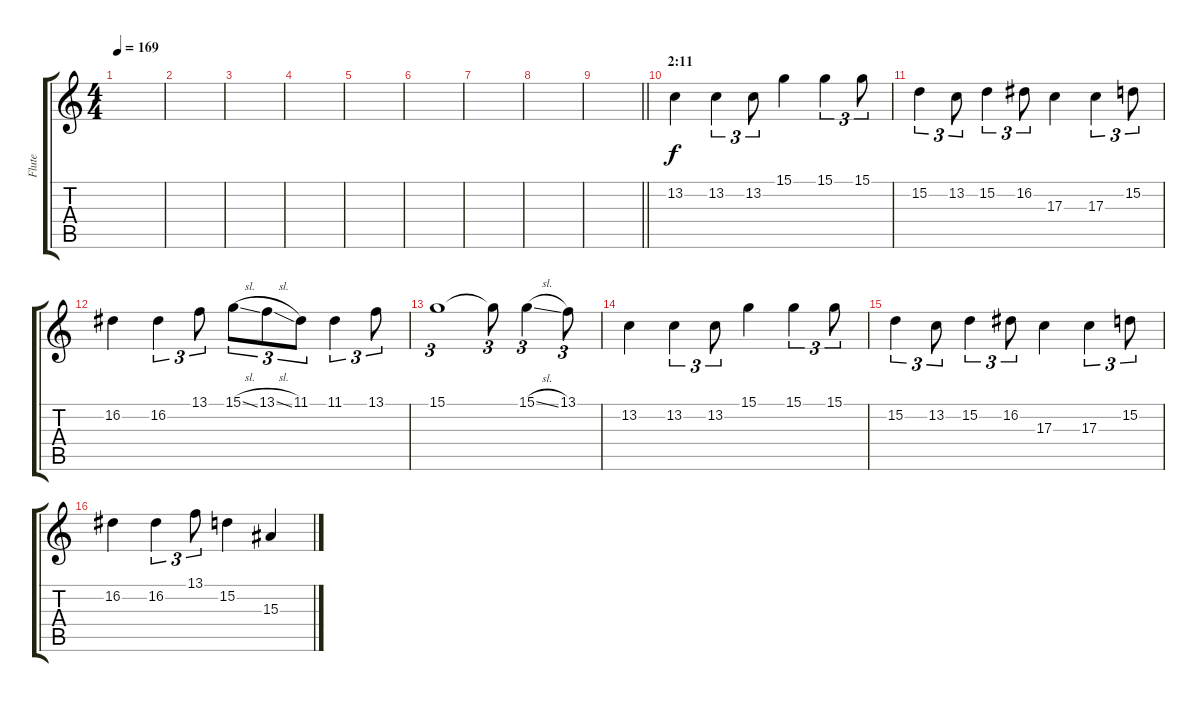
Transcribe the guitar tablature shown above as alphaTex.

\track ("Flute" "Flute") {instrument flute}
\staff {score tabs}
\tuning (E4 B3 G3 D3 A2 E2) {hide}
\ts (4 4)
\tempo 169
\clef g2
\ks c
|
|
|
|
|
|
|
|
\barLineRight lightlight
|
\section ("" "2:11")
13.2.4 13.2.4{tu (3 2)} 13.2.8{tu (3 2)} 15.1.4 15.1.4{tu (3 2)} 15.1.8{tu (3 2)} |
15.2.4{tu (3 2)} 13.2.8{tu (3 2)} 15.2.4{tu (3 2)} 16.2.8{tu (3 2)} 17.3.4 17.3.4{tu (3 2)} 15.2.8{tu (3 2)} |
16.2.4 16.2.4{tu (3 2)} 13.1.8{tu (3 2)} 15.1{sl}.8{tu (3 2)} 13.1{sl}.8{tu (3 2)} 11.1.8{tu (3 2)} 11.1.4{tu (3 2)} 13.1.8{tu (3 2)} |
15.1.1{tu (3 2)} 15.1{t}.8{tu (3 2)} 15.1{sl}.4{tu (3 2)} 13.1.8{tu (3 2)} |
13.2.4 13.2.4{tu (3 2)} 13.2.8{tu (3 2)} 15.1.4 15.1.4{tu (3 2)} 15.1.8{tu (3 2)} |
15.2.4{tu (3 2)} 13.2.8{tu (3 2)} 15.2.4{tu (3 2)} 16.2.8{tu (3 2)} 17.3.4 17.3.4{tu (3 2)} 15.2.8{tu (3 2)} |
16.2.4 16.2.4{tu (3 2)} 13.1.8{tu (3 2)} 15.2.4 15.3.4
